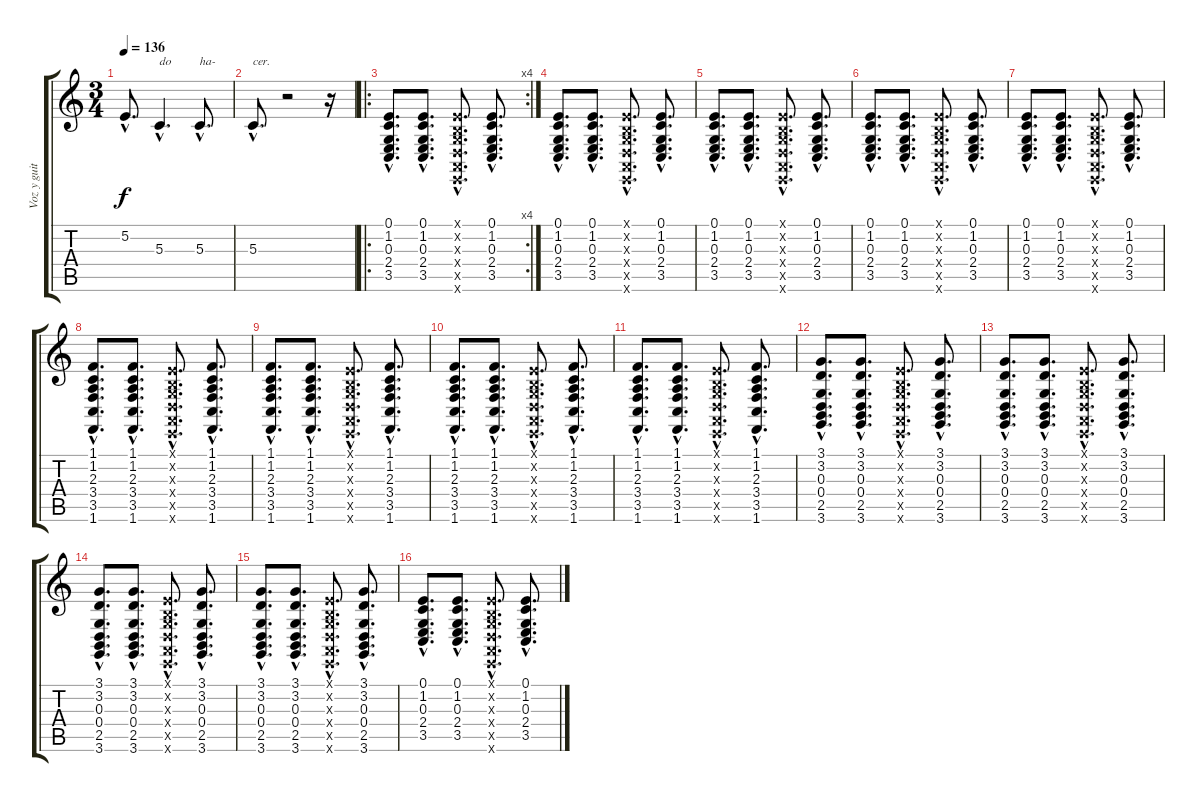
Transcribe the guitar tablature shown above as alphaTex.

\track ("Voz y guitarra ritmica" "Voz y guit") {instrument clarinet}
\staff {score tabs}
\tuning (E4 B3 G3 D3 A2 E2) {hide}
\ts (3 4)
\tempo 136
\clef g2
\ks c
5.2{hac t}.8{d dy f} 5.3{hac}.4{d txt "do"} 5.3{hac}.8{d txt "ha-"} |
5.3{hac}.8{d txt "cer."} r.2 r.16 |
\ro
\rc 4
(0.1{hac} 1.2{hac} 0.3{hac} 2.4{hac} 3.5{hac}).8{d volume 9 instrument acousticguitarnylon} (0.1{hac} 1.2{hac} 0.3{hac} 2.4{hac} 3.5{hac}).8{d} (0.1{hac x} 0.2{hac x} 0.3{hac x} 0.4{hac x} 0.5{hac x} 0.6{hac x}).8{d} (0.1{hac} 1.2{hac} 0.3{hac} 2.4{hac} 3.5{hac}).8{d} |
(0.1{hac} 1.2{hac} 0.3{hac} 2.4{hac} 3.5{hac}).8{d volume 9 instrument acousticguitarnylon} (0.1{hac} 1.2{hac} 0.3{hac} 2.4{hac} 3.5{hac}).8{d} (0.1{hac x} 0.2{hac x} 0.3{hac x} 0.4{hac x} 0.5{hac x} 0.6{hac x}).8{d} (0.1{hac} 1.2{hac} 0.3{hac} 2.4{hac} 3.5{hac}).8{d} |
(0.1{hac} 1.2{hac} 0.3{hac} 2.4{hac} 3.5{hac}).8{d} (0.1{hac} 1.2{hac} 0.3{hac} 2.4{hac} 3.5{hac}).8{d} (0.1{hac x} 0.2{hac x} 0.3{hac x} 0.4{hac x} 0.5{hac x} 0.6{hac x}).8{d} (0.1{hac} 1.2{hac} 0.3{hac} 2.4{hac} 3.5{hac}).8{d} |
(0.1{hac} 1.2{hac} 0.3{hac} 2.4{hac} 3.5{hac}).8{d} (0.1{hac} 1.2{hac} 0.3{hac} 2.4{hac} 3.5{hac}).8{d} (0.1{hac x} 0.2{hac x} 0.3{hac x} 0.4{hac x} 0.5{hac x} 0.6{hac x}).8{d} (0.1{hac} 1.2{hac} 0.3{hac} 2.4{hac} 3.5{hac}).8{d} |
(0.1{hac} 1.2{hac} 0.3{hac} 2.4{hac} 3.5{hac}).8{d} (0.1{hac} 1.2{hac} 0.3{hac} 2.4{hac} 3.5{hac}).8{d} (0.1{hac x} 0.2{hac x} 0.3{hac x} 0.4{hac x} 0.5{hac x} 0.6{hac x}).8{d} (0.1{hac} 1.2{hac} 0.3{hac} 2.4{hac} 3.5{hac}).8{d} |
(1.1{hac} 1.2{hac} 2.3{hac} 3.4{hac} 3.5{hac} 1.6{hac}).8{d} (1.1{hac} 1.2{hac} 2.3{hac} 3.4{hac} 3.5{hac} 1.6{hac}).8{d} (0.1{hac x} 0.2{hac x} 0.3{hac x} 0.4{hac x} 0.5{hac x} 0.6{hac x}).8{d} (1.1{hac} 1.2{hac} 2.3{hac} 3.4{hac} 3.5{hac} 1.6{hac}).8{d} |
(1.1{hac} 1.2{hac} 2.3{hac} 3.4{hac} 3.5{hac} 1.6{hac}).8{d} (1.1{hac} 1.2{hac} 2.3{hac} 3.4{hac} 3.5{hac} 1.6{hac}).8{d} (0.1{hac x} 0.2{hac x} 0.3{hac x} 0.4{hac x} 0.5{hac x} 0.6{hac x}).8{d} (1.1{hac} 1.2{hac} 2.3{hac} 3.4{hac} 3.5{hac} 1.6{hac}).8{d} |
(1.1{hac} 1.2{hac} 2.3{hac} 3.4{hac} 3.5{hac} 1.6{hac}).8{d} (1.1{hac} 1.2{hac} 2.3{hac} 3.4{hac} 3.5{hac} 1.6{hac}).8{d} (0.1{hac x} 0.2{hac x} 0.3{hac x} 0.4{hac x} 0.5{hac x} 0.6{hac x}).8{d} (1.1{hac} 1.2{hac} 2.3{hac} 3.4{hac} 3.5{hac} 1.6{hac}).8{d} |
(1.1{hac} 1.2{hac} 2.3{hac} 3.4{hac} 3.5{hac} 1.6{hac}).8{d} (1.1{hac} 1.2{hac} 2.3{hac} 3.4{hac} 3.5{hac} 1.6{hac}).8{d} (0.1{hac x} 0.2{hac x} 0.3{hac x} 0.4{hac x} 0.5{hac x} 0.6{hac x}).8{d} (1.1{hac} 1.2{hac} 2.3{hac} 3.4{hac} 3.5{hac} 1.6{hac}).8{d} |
(3.1{hac} 3.2{hac} 0.3{hac} 0.4{hac} 2.5{hac} 3.6{hac}).8{d} (3.1{hac} 3.2{hac} 0.3{hac} 0.4{hac} 2.5{hac} 3.6{hac}).8{d} (0.1{hac x} 0.2{hac x} 0.3{hac x} 0.4{hac x} 0.5{hac x} 0.6{hac x}).8{d} (3.1{hac} 3.2{hac} 0.3{hac} 0.4{hac} 2.5{hac} 3.6{hac}).8{d} |
(3.1{hac} 3.2{hac} 0.3{hac} 0.4{hac} 2.5{hac} 3.6{hac}).8{d} (3.1{hac} 3.2{hac} 0.3{hac} 0.4{hac} 2.5{hac} 3.6{hac}).8{d} (0.1{hac x} 0.2{hac x} 0.3{hac x} 0.4{hac x} 0.5{hac x} 0.6{hac x}).8{d} (3.1{hac} 3.2{hac} 0.3{hac} 0.4{hac} 2.5{hac} 3.6{hac}).8{d} |
(3.1{hac} 3.2{hac} 0.3{hac} 0.4{hac} 2.5{hac} 3.6{hac}).8{d} (3.1{hac} 3.2{hac} 0.3{hac} 0.4{hac} 2.5{hac} 3.6{hac}).8{d} (0.1{hac x} 0.2{hac x} 0.3{hac x} 0.4{hac x} 0.5{hac x} 0.6{hac x}).8{d} (3.1{hac} 3.2{hac} 0.3{hac} 0.4{hac} 2.5{hac} 3.6{hac}).8{d} |
(3.1{hac} 3.2{hac} 0.3{hac} 0.4{hac} 2.5{hac} 3.6{hac}).8{d} (3.1{hac} 3.2{hac} 0.3{hac} 0.4{hac} 2.5{hac} 3.6{hac}).8{d} (0.1{hac x} 0.2{hac x} 0.3{hac x} 0.4{hac x} 0.5{hac x} 0.6{hac x}).8{d} (3.1{hac} 3.2{hac} 0.3{hac} 0.4{hac} 2.5{hac} 3.6{hac}).8{d} |
(0.1{hac} 1.2{hac} 0.3{hac} 2.4{hac} 3.5{hac}).8{d} (0.1{hac} 1.2{hac} 0.3{hac} 2.4{hac} 3.5{hac}).8{d} (0.1{hac x} 0.2{hac x} 0.3{hac x} 0.4{hac x} 0.5{hac x} 0.6{hac x}).8{d} (0.1{hac} 1.2{hac} 0.3{hac} 2.4{hac} 3.5{hac}).8{d}
